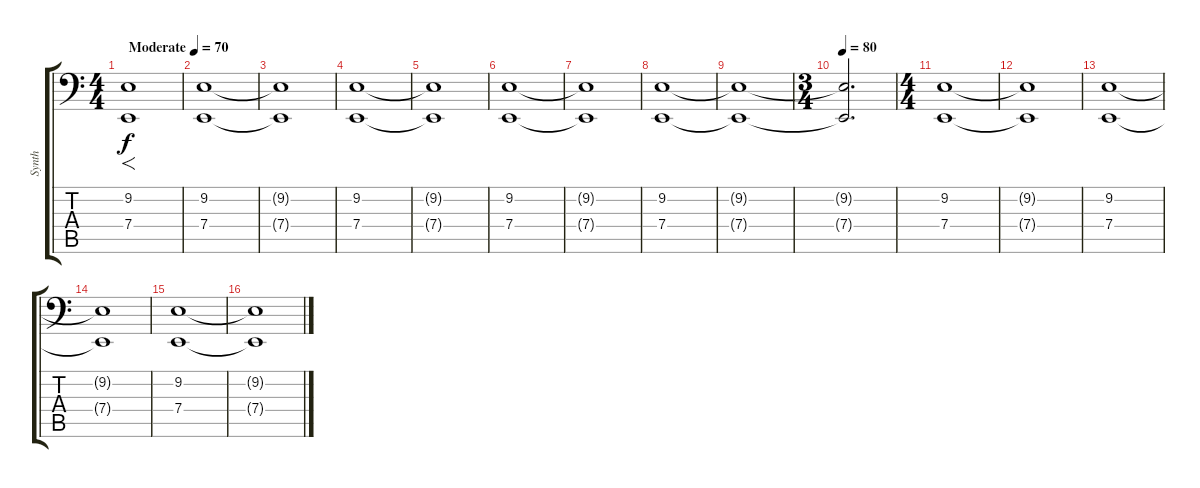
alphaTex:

\track ("Synth" "Synth") {instrument synthvoice}
\staff {score tabs}
\tuning (C3 G2 D2 A1 E1 B0) {hide}
\ts (4 4)
\tempo (70 "Moderate")
\clef f4
\ks c
(9.2 7.4).1{f dy f instrument synthvoice} |
(9.2 7.4).1 |
(9.2{t} 7.4{t}).1 |
(9.2 7.4).1 |
(9.2{t} 7.4{t}).1 |
(9.2 7.4).1 |
(9.2{t} 7.4{t}).1 |
(9.2 7.4).1 |
(9.2{t} 7.4{t}).1 |
\ts (3 4)
\tempo 80
(9.2{t} 7.4{t}).2{d} |
\ts (4 4)
(9.2 7.4).1 |
(9.2{t} 7.4{t}).1 |
(9.2 7.4).1 |
(9.2{t} 7.4{t}).1 |
(9.2 7.4).1 |
(9.2{t} 7.4{t}).1
